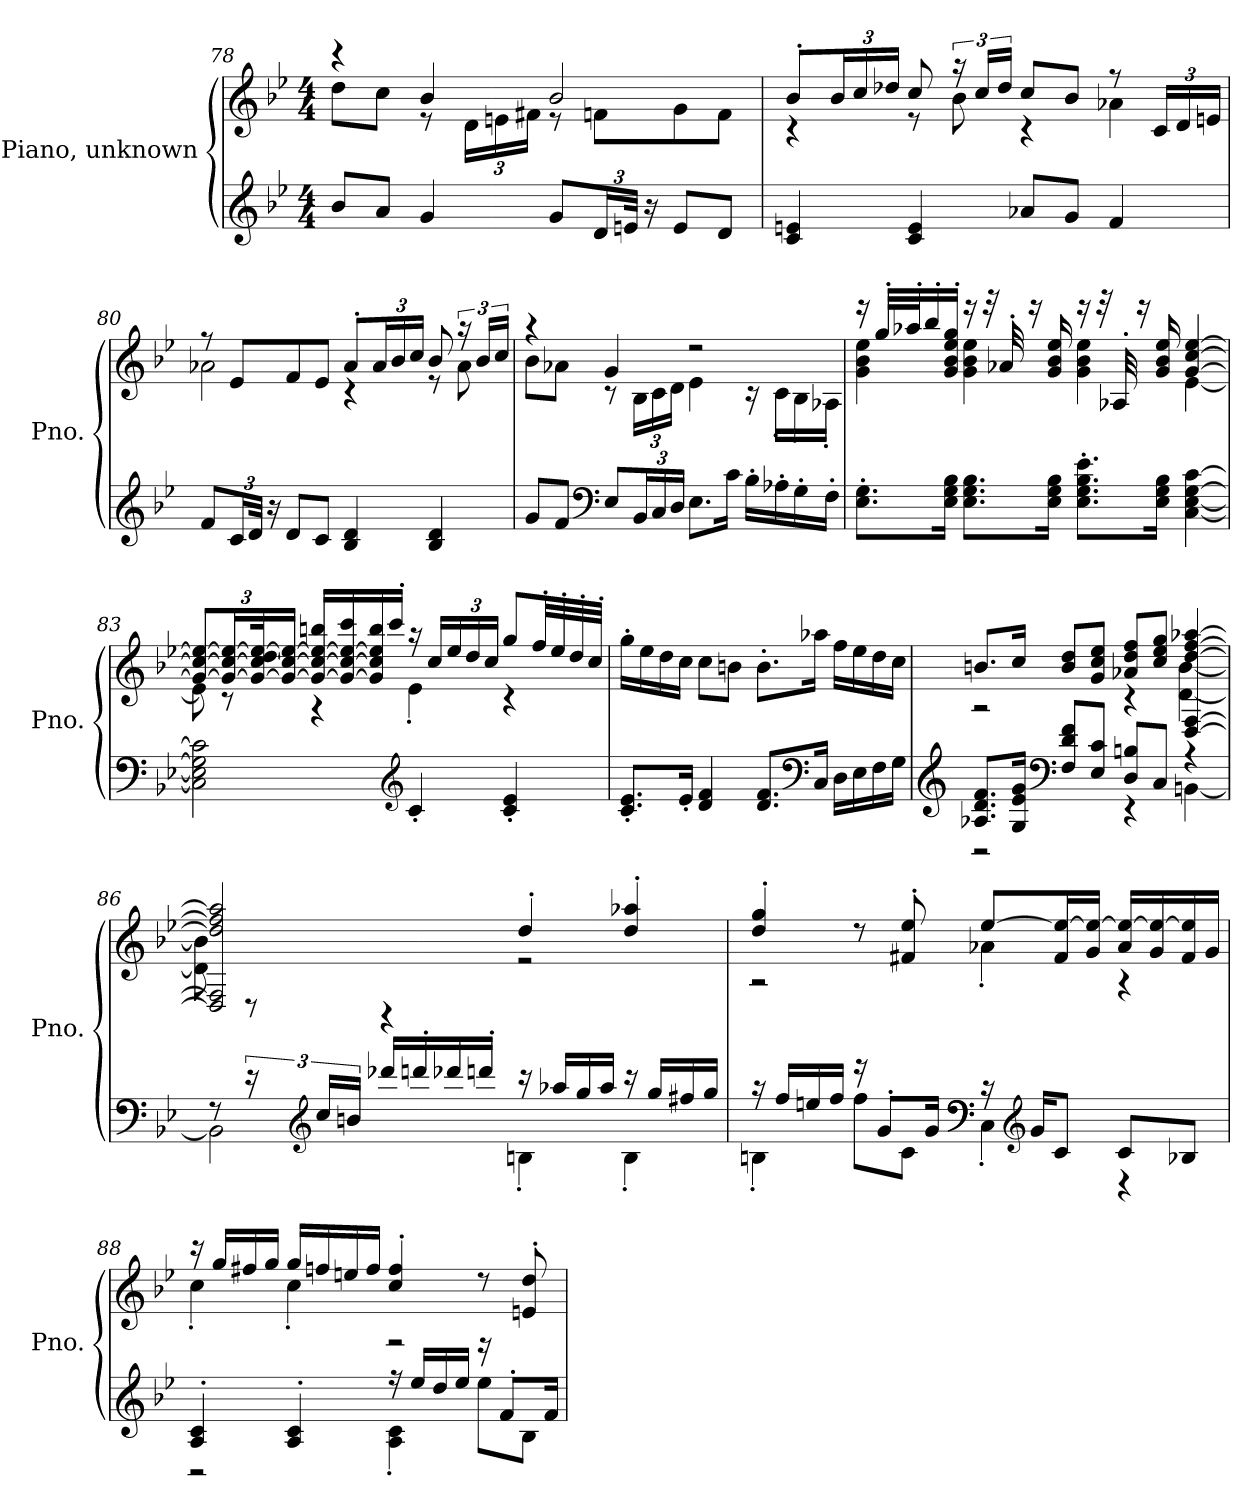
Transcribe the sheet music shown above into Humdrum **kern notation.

**kern	**kern
*part1	*part1
*staff2	*staff1
*I"Piano, unknown	*
*I'Pno.	*
*clefG2	*clefG2
*k[b-e-]	*k[b-e-]
*M4/4	*M4/4
=78	=78
*	*^
8b-/L	4r	8dd\L
8a/J	.	8cc\J
4g/	4b-/	8r
*	*	*Xbrackettup
.	.	24d\LL
.	.	24en\
.	.	24f#X\JJ
8g/L	2b-/	8r
*Xbrackettup	*	*
24d/L	.	8fn\L
48en/JJk	.	.
16r	.	.
8e/L	.	8g\
8d/J	.	8f\J
!!LO:LB:g=z	!!
=79	=79	=79
4c/ 4en/	8b-'/L	4r
.	24b-/L	.
.	24cc/	.
.	24dd-X/JJ	.
4c/ 4e/	8cc/	8r
*	*brackettup	*
.	24r	8b-\
.	24cc/LL	.
.	24dd-/JJ	.
8a-X/L	8cc/L	4r
8g/J	8b-/J	.
4f/	8r	4a-X\
*	*Xbrackettup	*
.	24c/LL	.
.	24d/	.
.	24en/JJ	.
=80	=80	=80
8f/L	8r	2a-X\
24c/L	8e-/L	.
48d/JJk	.	.
16r	.	.
8d/L	8f/	.
8c/J	8e-/J	.
4B-/ 4d/	8a-'/L	4r
.	24a-/L	.
.	24b-/	.
.	24cc/JJ	.
4B-/ 4d/	8b-/	8r
*	*brackettup	*
.	24r	8a-\
.	24b-/LL	.
.	24cc/JJ	.
!!LO:LB:g=z	!!
=81	=81	=81
8g/L	4r	8b-\L
8f/J	.	8a-X\J
*clefF4	*	*
8E-/L	4g/	8r
*	*	*Xbrackettup
24BB-/L	.	24B-\LL
24C/	.	24c\
24D/JJ	.	24d\JJ
8.E-\L	2r	4e-\
16c\Jk	.	.
16B-'\LL	.	16r
16A-X'\	.	16c'\LL
16G'\	.	16B-'\
16F'\JJ	.	16A-X'\JJ
=82	=82	=82
8.E-\' 8.G\'L	16r	4g\ 4b-\ 4ee-\
.	32gg'/LLL	.
.	32aa-X'/J	.
.	16bb-'/	.
16E-\ 16G\ 16B-\Jk	16g/' 16b-/' 16ee-/' 16gg/'JJ	.
8.E-\ 8.G\ 8.B-\L	16r	4g\ 4b-\ 4ee-\
.	32r	.
.	32a-X'/	.
.	16r	.
16E-\ 16G\ 16B-\Jk	16g/ 16b-/ 16ee-/	.
8.E-\' 8.G\' 8.B-\' 8.e-\'L	16r	4g\ 4b-\ 4ee-\
.	32r	.
.	32A-X'/	.
.	16r	.
16E-\ 16G\ 16B-\Jk	16g/ 16b-/ 16ee-/	.
[4C\ [4E-\ [4G\ [4c\	[4g/ [4cc/ [4ee-/	[4e-\
!!LO:LB:g=z	!!
=83	=83	=83
2C\] 2E-\] 2G\] 2c\]	8g/_ 8cc/_ 8ee-/_L	8e-\]
.	24g/_ 24cc/_ 24ee-/_L	8r
.	48g/_ 48cc/_ 48dd/ 48ee-/_K	.
.	16g/_ 16cc/_ 16ee-/_JJ	.
.	16g/_ 16cc/_ 16ee-/_ 16bbn/LL	4r
.	16g/_ 16cc/_ 16ee-/_ 16ccc/	.
.	16g/] 16cc/] 16ee-/] 16bb/	.
.	16ccc'/JJ	.
*clefG2	*	*
4c'/	16r	4e-'\
.	16cc/LL	.
.	24ee-/	.
.	24dd/	.
.	24cc/JJ	.
4c/' 4e-/'	8gg/L	4r
.	32ff'/LL	.
.	32ee-'/	.
.	32dd'/	.
.	32cc'/JJJ	.
*	*v	*v
=84	=84
8.c/' 8.e-/'L	16gg'\LL
.	16ee-\
.	16dd\
16e-'/Jk	16cc\JJ
4d/ 4f/	8cc\L
.	8bn\J
8.d/ 8.f/L	8.b'\L
*clefF4	*
16C/Jk	16aa-X\Jk
16D\LL	16ff\LL
16E-\	16ee-\
16F\	16dd\
16G\JJ	16cc\JJ
!!LO:LB:g=z
=85	=85
*clefG2	*
*^	*^
8.A-X/ 8.d/ 8.f/L	2r	8.bn/L	2r
16G/ 16e-/ 16g/Jk	.	16cc/Jk	.
*clefF4	*	*	*
8F/ 8d/ 8f/L	.	8b/ 8dd/L	.
8E-/ 8c/J	.	8g/ 8cc/ 8ee-/J	.
8D/ 8Bn/L	4r	8a-X/ 8dd/ 8ff/L	4r
8C/J	.	8cc/ 8ee-/ 8gg/J	.
4r	[4BBn\	[4D/ [4F/ [4dd/ [4ff/ [4aa-X/	[4d\ [4b\
=86	=86	=86	=86
8r	2BB\]	2D/] 2F/] 2dd/] 2ff/] 2aa-/]	8d\] 8b\]
*brackettup	*	*	*
24r	.	.	8r
*clefG2	*	*	*
24cc/LL	.	.	.
24bn/JJ	.	.	.
16ddd-X/LL	.	.	4r
16dddn'/	.	.	.
16ddd-X/	.	.	.
16dddn'/JJ	.	.	.
16r	4Bn'\	4dd'/	2r
16aa-X/LL	.	.	.
16gg/	.	.	.
16aa-/JJ	.	.	.
16r	4B'\	4dd/' 4aa-X/'	.
16gg/LL	.	.	.
16ff#X/	.	.	.
16gg/JJ	.	.	.
!!LO:PB:g=z	!!
=87	=87	=87	=87
16r	4Bn'\	4dd/' 4gg/'	2r
16ff/LL	.	.	.
16een/	.	.	.
16ff/JJ	.	.	.
16r	8ff\L	8r	.
8g'/L	.	.	.
.	8c\J	8f#X/' 8ee-/'	.
16g/Jk	.	.	.
*clefF4	*	*	*
16r	4C'\	[8ee-/L	4a-X'\
*clefG2	*	*	*
16g/KL	.	.	.
8c/J	.	16f#/ 16ee-/_L	.
.	.	16g/ 16ee-/_JJ	.
8c/L	4r	16a-/ 16ee-/_LL	4r
.	.	16g/ 16ee-/_	.
8B-X/J	.	16f#/ 16ee-/]	.
.	.	16g/JJ	.
=88	=88	=88	=88
4A/' 4c/'	2r	16r	4cc'\
.	.	16gg/LL	.
.	.	16ff#X/	.
.	.	16gg/JJ	.
4A/' 4c/'	.	16gg/LL	4cc'\
.	.	16ffn/	.
.	.	16een/	.
.	.	16ff/JJ	.
16r	4A\' 4c\'	4cc/' 4ff/'	2r
16ee-/LL	.	.	.
16dd/	.	.	.
16ee-/JJ	.	.	.
16r	8ee-\L	8r	.
8f'/L	.	.	.
.	8B-\J	8en/' 8dd/'	.
16f/Jk	.	.	.
*v	*v	*	*
*	*v	*v
=	=
*-	*-
